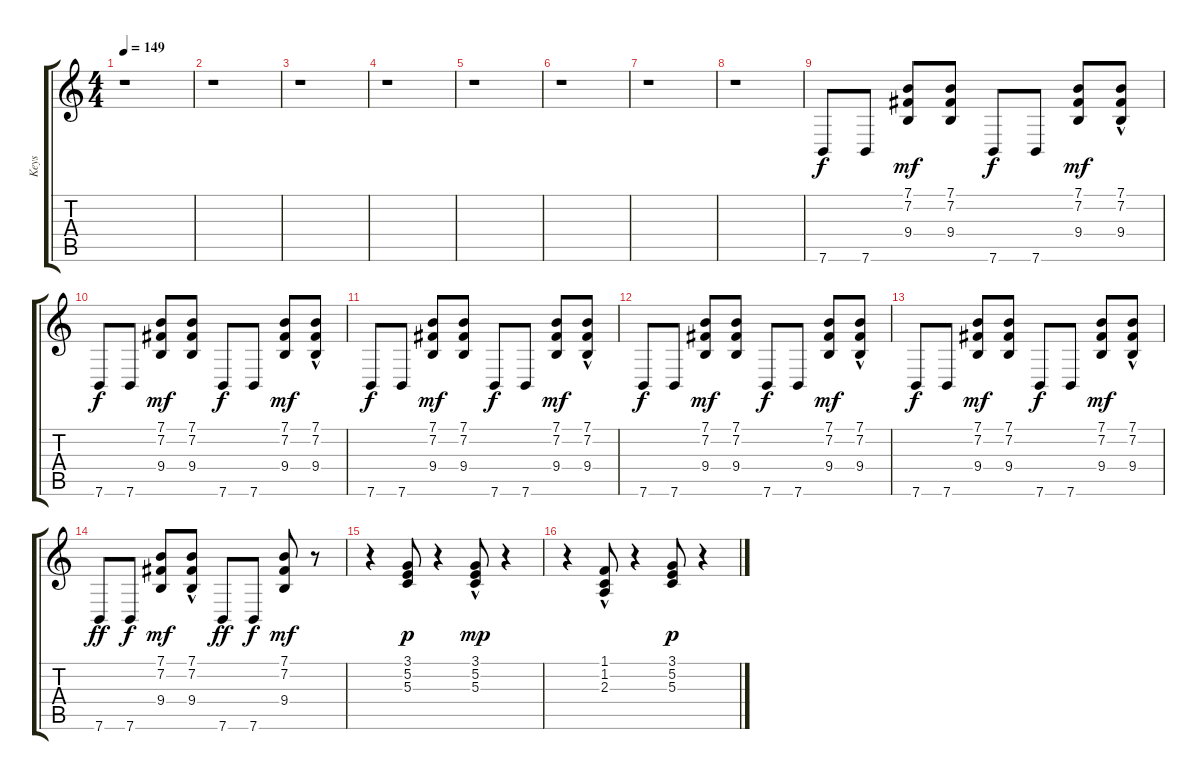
\track ("Keys" "Keys") {instrument honkytonkpiano}
\staff {score tabs}
\tuning (E4 B3 G3 D3 A2 E2) {hide}
\ts (4 4)
\tempo 149
\clef g2
\ks c
r.1{dy f} |
r.1 |
r.1 |
r.1 |
r.1 |
r.1 |
r.1 |
r.1 |
7.6.8 7.6.8 (7.1 7.2 9.4).8{dy mf} (7.1 7.2 9.4).8 7.6.8{dy f} 7.6.8 (7.1 7.2 9.4).8{dy mf} (7.1 7.2{hac} 9.4).8 |
7.6.8{dy f} 7.6.8 (7.1 7.2 9.4).8{dy mf} (7.1 7.2 9.4).8 7.6.8{dy f} 7.6.8 (7.1 7.2 9.4).8{dy mf} (7.1 7.2{hac} 9.4).8 |
7.6.8{dy f} 7.6.8 (7.1 7.2 9.4).8{dy mf} (7.1 7.2 9.4).8 7.6.8{dy f} 7.6.8 (7.1 7.2 9.4).8{dy mf} (7.1 7.2{hac} 9.4).8 |
7.6.8{dy f} 7.6.8 (7.1 7.2 9.4).8{dy mf} (7.1 7.2 9.4).8 7.6.8{dy f} 7.6.8 (7.1 7.2 9.4).8{dy mf} (7.1 7.2{hac} 9.4).8 |
7.6.8{dy f} 7.6.8 (7.1 7.2 9.4).8{dy mf} (7.1 7.2 9.4).8 7.6.8{dy f} 7.6.8 (7.1 7.2 9.4).8{dy mf} (7.1 7.2{hac} 9.4).8 |
7.6.8{dy ff} 7.6.8{dy f} (7.1 7.2 9.4).8{dy mf} (7.1{hac} 7.2{hac} 9.4{hac}).8 7.6.8{dy ff} 7.6.8{dy f} (7.1 7.2 9.4).8{dy mf} r.8 |
r.4 (3.1 5.2 5.3).8{dy p} r.4 (3.1 5.2 5.3{hac}).8{dy mp} r.4 |
r.4 (1.1 1.2{hac} 2.3).8 r.4 (3.1 5.2 5.3).8{dy p} r.4
